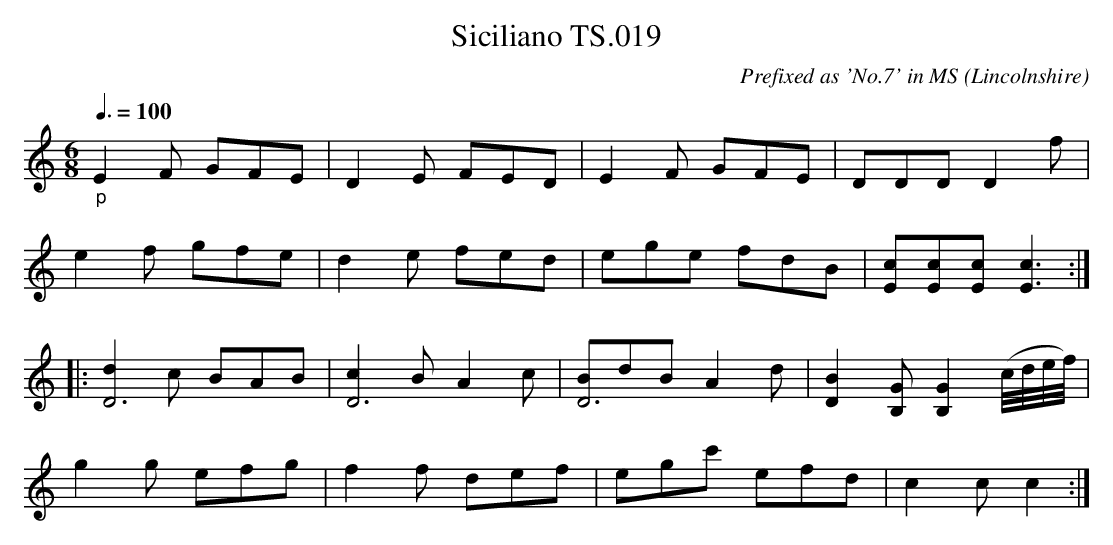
X:1
T:Siciliano TS.019
C:Prefixed as 'No.7' in MS
L:1/8
M:6/8
O:Lincolnshire
Q:3/8=100
K:C
"_p"E2F GFE|D2E FED|E2F GFE|DDDD2f|!
e2f gfe|d2e fed|ege fdB|[cE][cE][cE] [c3E3]:|!
|:[d2D6]c BAB|[c2D6]BA2c|[BD6]dBA2d|[B2D2][GB,][G2B,2](c//d//e//f//)|!
g2g efg|f2f def|egc' efd|c2cc2:|]
